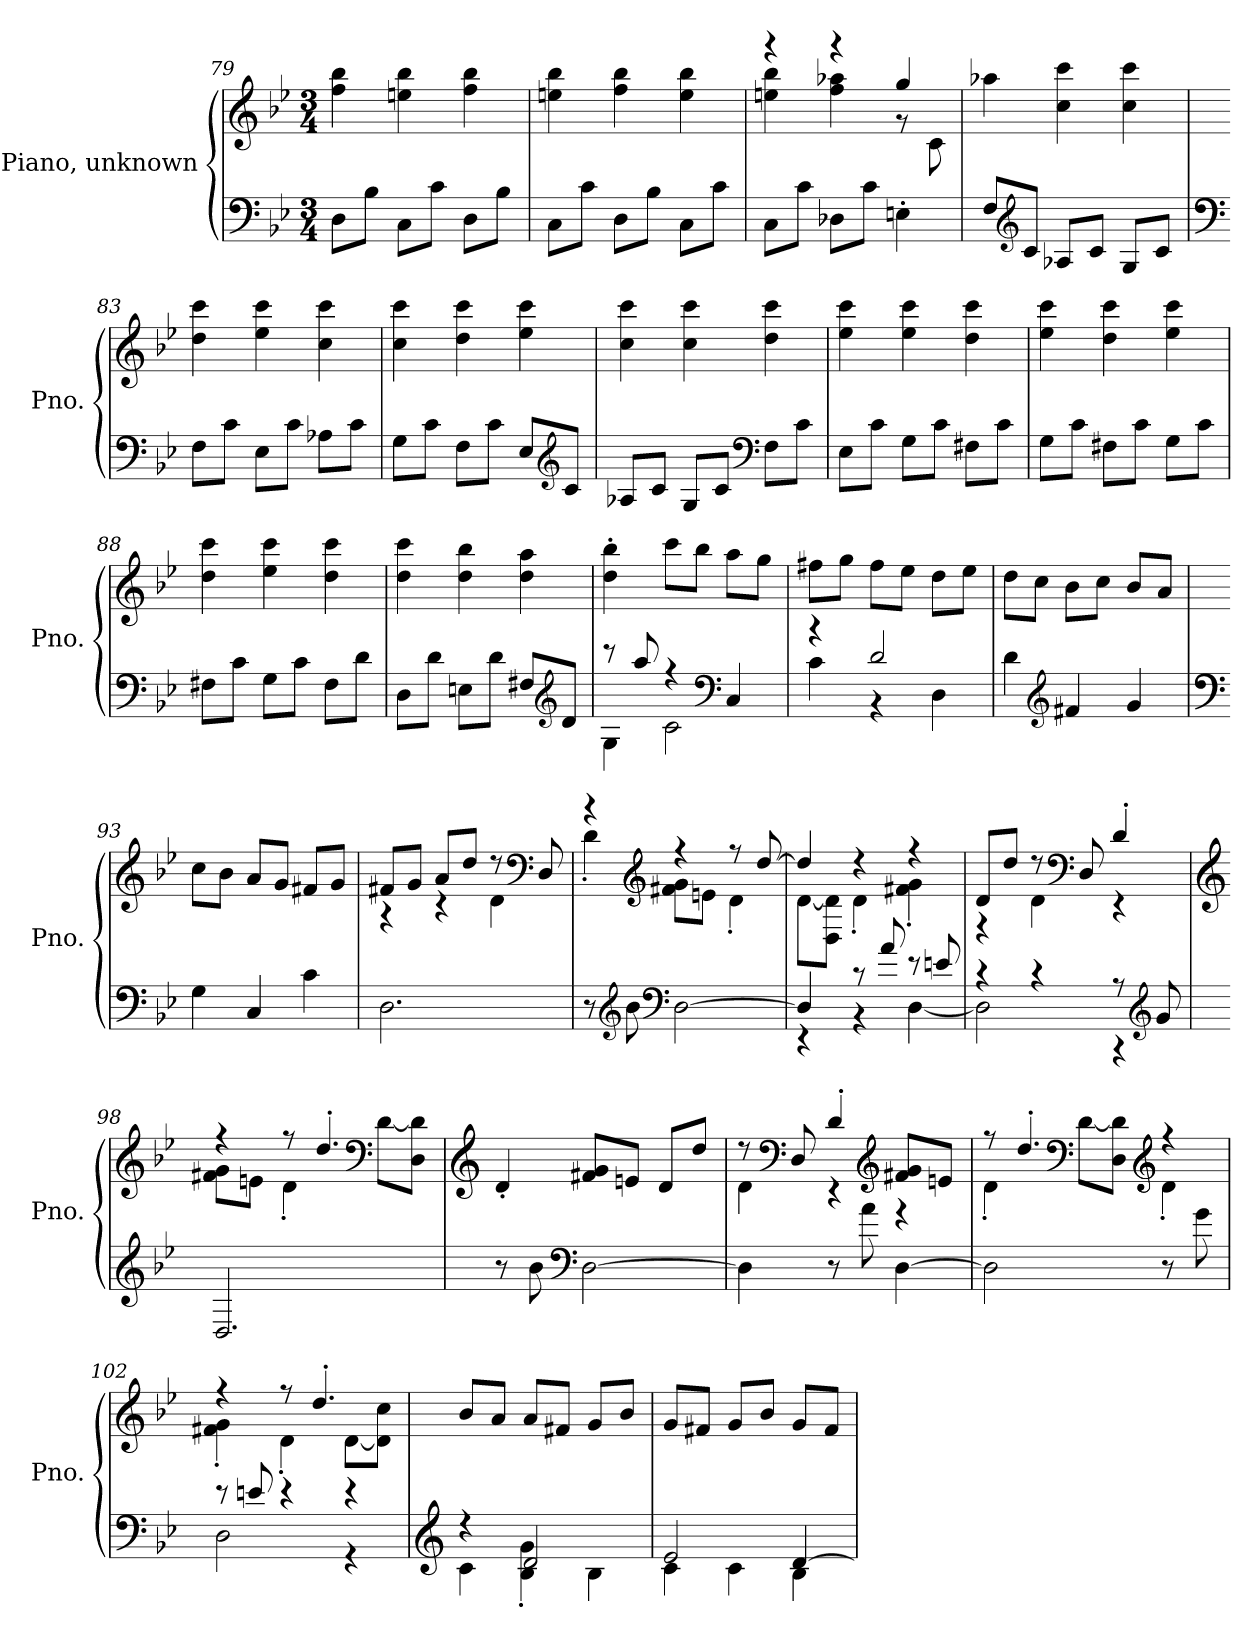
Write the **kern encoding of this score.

**kern	**kern
*part1	*part1
*staff2	*staff1
*I"Piano, unknown	*
*I'Pno.	*
*clefF4	*clefG2
*k[b-e-]	*k[b-e-]
*M3/4	*M3/4
=79	=79
8D\L	4ff\ 4bb-\
8B-\J	.
8C\L	4een\ 4bb-\
8c\J	.
8D\L	4ff\ 4bb-\
8B-\J	.
=80	=80
8C\L	4een\ 4bb-\
8c\J	.
8D\L	4ff\ 4bb-\
8B-\J	.
8C\L	4ee\ 4bb-\
8c\J	.
=81	=81
*	*^
8C\L	4r	4een\ 4bb-\
8c\J	.	.
8D-X\L	4r	4ff\ 4aa-X\
8c\J	.	.
4En'\	4gg/	8r
.	.	8c\
*	*v	*v
!!LO:LB:g=z
=82	=82
8F/L	4aa-X\
*clefG2	*
8c/J	.
8A-X/L	4cc\ 4ccc\
8c/J	.
8G/L	4cc\ 4ccc\
8c/J	.
=83	=83
*clefF4	*
8F\L	4dd\ 4ccc\
8c\J	.
8E-\L	4ee-\ 4ccc\
8c\J	.
8A-X\L	4cc\ 4ccc\
8c\J	.
=84	=84
8G\L	4cc\ 4ccc\
8c\J	.
8F\L	4dd\ 4ccc\
8c\J	.
8E-/L	4ee-\ 4ccc\
*clefG2	*
8c/J	.
=85	=85
8A-X/L	4cc\ 4ccc\
8c/J	.
8G/L	4cc\ 4ccc\
8c/J	.
*clefF4	*
8F\L	4dd\ 4ccc\
8c\J	.
!!LO:PB:g=z
=86	=86
8E-\L	4ee-\ 4ccc\
8c\J	.
8G\L	4ee-\ 4ccc\
8c\J	.
8F#X\L	4dd\ 4ccc\
8c\J	.
=87	=87
8G\L	4ee-\ 4ccc\
8c\J	.
8F#X\L	4dd\ 4ccc\
8c\J	.
8G\L	4ee-\ 4ccc\
8c\J	.
=88	=88
8F#X\L	4dd\ 4ccc\
8c\J	.
8G\L	4ee-\ 4ccc\
8c\J	.
8F#\L	4dd\ 4ccc\
8d\J	.
=89	=89
8D\L	4dd\ 4ccc\
8d\J	.
8En\L	4dd\ 4bb-\
8d\J	.
8F#X/L	4dd\ 4aa\
*clefG2	*
8d/J	.
=90	=90
*^	*
8r	4G\	4dd\' 4bb-\'
8aa/	.	.
4r	2c\	8ccc\L
.	.	8bb-\J
*clefF4	*	*
4C/	.	8aa\L
.	.	8gg\J
!!LO:LB:g=z
=91	=91	=91
4r	4c\	8ff#X\L
.	.	8gg\J
2d/	4r	8ff#\L
.	.	8ee-\J
.	4D\	8dd\L
.	.	8ee-\J
*v	*v	*
=92	=92
4d\	8dd\L
.	8cc\J
*clefG2	*
4f#X/	8b-\L
.	8cc\J
4g/	8b-/L
.	8a/J
=93	=93
*clefF4	*
4G\	8cc\L
.	8b-\J
4C/	8a/L
.	8g/J
4c\	8f#X/L
.	8g/J
=94	=94
*	*^
2.D\	8f#X/L	4r
.	8g/J	.
.	8a/L	4r
.	8dd/J	.
.	8r	4d\
*	*clefF4	*
.	8D/	.
!!LO:LB:g=z	!!
=95	=95	=95
8r	4r	4d'\
*clefG2	*	*
8b-\	.	.
*clefF4	*clefG2	*
[2D\	4r	8f#X\ 8g\L
.	.	8en\J
.	8r	4d'\
.	[8dd/	.
=96	=96	=96
*^	*	*
4D/]	4r	4dd/]	[8d\L
.	.	.	8D\ 8d\]J
8r	4r	4r	4d'\
8a/	.	.	.
8r	[4D\	4r	4f#X\' 4g\'
8en/	.	.	.
=97	=97	=97	=97
4r	2D\]	8d/L	4r
.	.	8dd/J	.
4r	.	8r	4d\
*	*	*clefF4	*
.	.	8D/	.
8r	4r	4d'/	4r
*clefG2	*	*	*
8g/	.	.	.
*v	*v	*	*
!!LO:LB:g=z	!!
=98	=98	=98
*	*clefG2	*
2.D/	4r	8f#X\ 8g\L
.	.	8en\J
.	8r	4d'\
.	4.dd'/	.
*	*clefF4	*
.	.	[8d\L
.	.	8D\ 8d\]J
*	*v	*v
=99	=99
*	*clefG2
8r	4d'/
8b-\	.
*clefF4	*
[2D\	8f#X/ 8g/L
.	8en/J
.	8d/L
.	8dd/J
=100	=100
*	*^
4D\]	8r	4d\
*	*clefF4	*
.	8D/	.
8r	4d'/	4r
8a\	.	.
*	*clefG2	*
[4D\	8f#X/ 8g/L	4r
.	8en/J	.
!!LO:LB:g=z	!!
=101	=101	=101
2D\]	8r	4d'\
.	4.dd'/	.
*	*clefF4	*
.	.	[8d\L
.	.	8D\ 8d\]J
*	*clefG2	*
8r	4r	4d'\
8g\	.	.
=102	=102	=102
*^	*	*
8r	2D\	4r	4f#X\' 4g\'
8en/	.	.	.
4r	.	8r	4d'\
.	.	4.dd'/	.
4r	4r	.	[8d\L
.	.	.	8d\] 8cc\J
*	*	*v	*v
=103	=103	=103
*clefG2	*	*
4r	4c\	8b-/L
.	.	8a/J
2d/	4B-\' 4g\'	8a/L
.	.	8f#X/J
.	4B-\	8g/L
.	.	8b-/J
=104	=104	=104
2e-/	4c\	8g/L
.	.	8f#X/J
.	4c\	8g/L
.	.	8b-/J
[4d/	4B-\	8g/L
.	.	8f#/J
*v	*v	*
=	=
*-	*-
